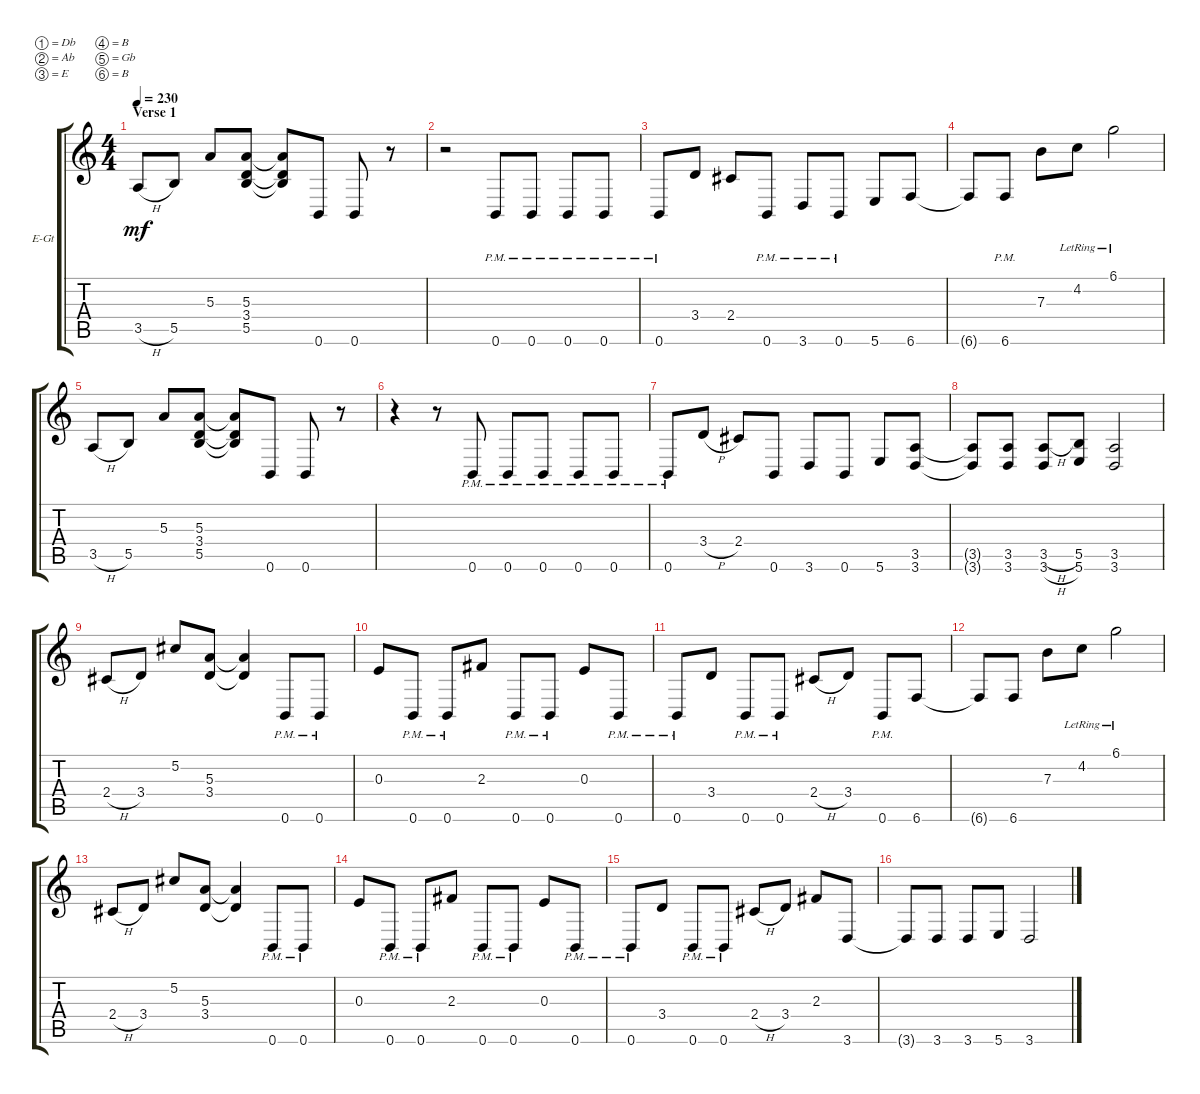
\bracketExtendMode groupsimilarinstruments
\firstSystemTrackNameOrientation horizontal
\otherSystemsTrackNameOrientation horizontal
\track ("Electric Guitar 2" "E-Gt") {instrument distortionguitar}
\staff {score tabs}
\tuning (Db4 Ab3 E3 B2 Gb2 B1)
\ts (4 4)
\section ("" "Verse 1")
\tempo 230
\clef g2
\ks c
3.5{h}.8{dy mf} 5.5.8 5.3.8 (5.3 3.4 5.5).8 (5.5{t} 3.4{t} 5.3{t}).8 0.6.8 0.6.8 r.8 |
r.2 0.6{pm}.8 0.6{pm}.8 0.6{pm}.8 0.6{pm}.8 |
0.6{pm}.8 3.4.8 2.4.8 0.6{pm}.8 3.6{pm}.8 0.6{pm}.8 5.6.8 6.6.8 |
6.6{t}.8 6.6{pm}.8 7.3.8 4.2{lr}.8 6.1{lr}.2 |
3.5{h}.8 5.5.8 5.3.8 (5.3 3.4 5.5).8 (5.5{t} 3.4{t} 5.3{t}).8 0.6.8 0.6.8 r.8 |
r.4 r.8 0.6{pm}.8 0.6{pm}.8 0.6{pm}.8 0.6{pm}.8 0.6{pm}.8 |
0.6{pm}.8 3.4{h}.8 2.4.8 0.6.8 3.6.8 0.6.8 5.6.8 (3.6 3.5).8 |
(3.6{t} 3.5{t}).8 (3.6 3.5).8 (3.6{h} 3.5{h}).8 (5.6 5.5).8 (3.6 3.5).2 |
2.4{h}.8 3.4.8 5.2.8 (3.4 5.3).8 (3.4{t} 5.3{t}).4 0.6{pm}.8 0.6{pm}.8 |
0.3.8 0.6{pm}.8 0.6{pm}.8 2.3.8 0.6{pm}.8 0.6{pm}.8 0.3.8 0.6{pm}.8 |
0.6{pm}.8 3.4.8 0.6{pm}.8 0.6{pm}.8 2.4{h}.8 3.4.8 0.6{pm}.8 6.6.8 |
6.6{t}.8 6.6.8 7.3.8 4.2{lr}.8 6.1{lr}.2 |
2.4{h}.8 3.4.8 5.2.8 (3.4 5.3).8 (3.4{t} 5.3{t}).4 0.6{pm}.8 0.6{pm}.8 |
0.3.8 0.6{pm}.8 0.6{pm}.8 2.3.8 0.6{pm}.8 0.6{pm}.8 0.3.8 0.6{pm}.8 |
0.6{pm}.8 3.4.8 0.6{pm}.8 0.6{pm}.8 2.4{h}.8 3.4.8 2.3.8 3.6.8 |
3.6{t}.8 3.6.8 3.6.8 5.6.8 3.6.2
